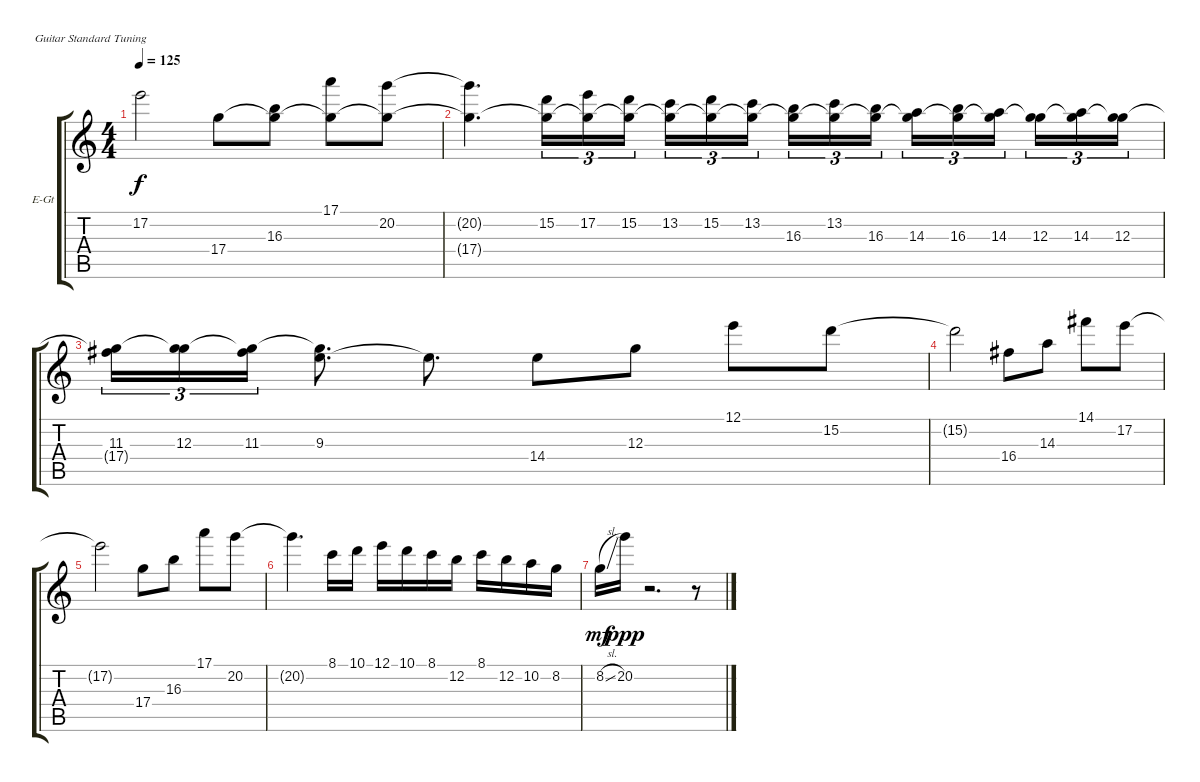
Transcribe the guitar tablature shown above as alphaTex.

\bracketExtendMode groupsimilarinstruments
\firstSystemTrackNameOrientation horizontal
\otherSystemsTrackNameOrientation horizontal
\track ("Гитара 1" "E-Gt") {instrument distortionguitar}
\staff {score tabs}
\tuning (E4 B3 G3 D3 A2 E2)
\ts (4 4)
\tempo 125
\clef g2
\scale
0.333333
\ks c
17.2{t}.2{dy f} 17.4.8 (16.3 17.4{t}).8 (17.1 17.4{t}).8 (20.2 17.4{t}).8 |
\scale
0.333333 (20.2{t} 17.4{t}).4{d} (15.2 17.4{t}).16{tu (3 2)} (17.2 17.4{t}).16{tu (3 2)} (15.2 17.4{t}).16{tu (3 2)} (13.2 17.4{t}).16{tu (3 2)} (15.2 17.4{t}).16{tu (3 2)} (13.2 17.4{t}).16{tu (3 2)} (16.3 17.4{t}).16{tu (3 2)} (13.2 17.4{t}).16{tu (3 2)} (16.3 17.4{t}).16{tu (3 2)} (14.3 17.4{t}).16{tu (3 2)} (16.3 17.4{t}).16{tu (3 2)} (14.3 17.4{t}).16{tu (3 2)} (12.3 17.4{t}).16{tu (3 2)} (14.3 17.4{t}).16{tu (3 2)} (12.3 17.4{t}).16{tu (3 2)} |
\scale
0.333333 (11.3 17.4{t}).16{tu (3 2)} (12.3 17.4{t}).16{tu (3 2)} (11.3 17.4{t}).16{tu (3 2)} (9.3 17.4{t}).8{d} 9.3{t}.8{d} 14.4.8 12.3.8 12.1.8 15.2.8 |
\scale
0.333333 15.2{t}.2 16.4.8 14.3.8 14.1.8 17.2.8 |
\scale
0.333333 17.2{t}.2 17.4.8 16.3.8 17.1.8 20.2.8 |
\scale
0.333333 20.2{t}.4{d} 8.1.16 10.1.16 12.1.16 10.1.16 8.1.16 12.2.16 8.1.16 12.2.16 10.2.16 8.2.16 |
8.2{sl}.16{dy mf} 20.2.16{dy ppp} r.2{d} r.8
